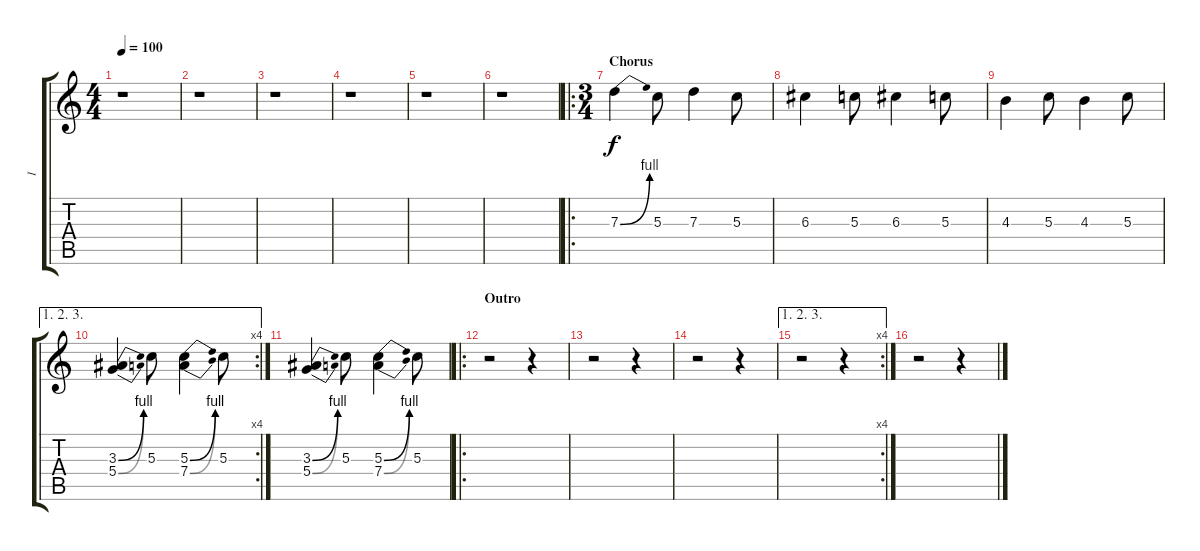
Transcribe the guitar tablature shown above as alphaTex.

\track ("I" "I") {instrument distortionguitar}
\staff {score tabs}
\tuning (E4 B3 G3 D3 A2 D2) {hide}
\ts (4 4)
\tempo 100
\clef g2
\ks c
r.1{dy f} |
r.1 |
r.1 |
r.1 |
r.1 |
r.1 |
\ro
\ts (3 4)
\section ("" "Chorus")
7.3{be (bend 0 0 60 4)}.4{volume 13} 5.3.8 7.3.4 5.3.8 |
6.3.4 5.3.8 6.3.4 5.3.8 |
4.3.4 5.3.8 4.3.4 5.3.8 |
\ae (1 2 3)
\rc 4
(3.3{be (bend 0 0 60 4)} 5.4{be (bend 0 0 60 4)}).4 5.3.8 (5.3{be (bend 0 0 60 4)} 7.4{be (bend 0 0 60 4)}).4 5.3.8 |
(3.3{be (bend 0 0 60 4)} 5.4{be (bend 0 0 60 4)}).4 5.3.8 (5.3{be (bend 0 0 60 4)} 7.4{be (bend 0 0 60 4)}).4 5.3.8 |
\ro
\section ("" "Outro")
r.2 r.4 |
r.2 r.4 |
r.2 r.4 |
\ae (1 2 3)
\rc 4
r.2 r.4 |
r.2 r.4
